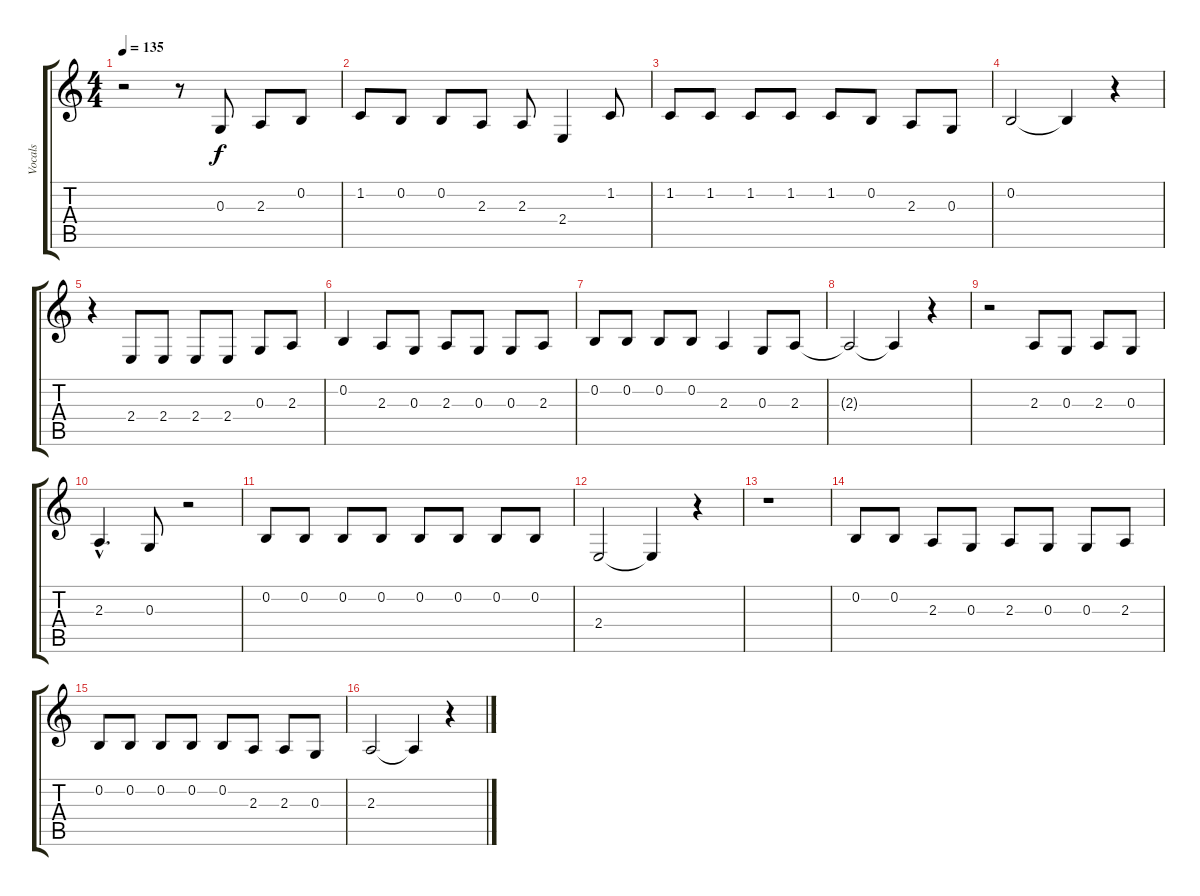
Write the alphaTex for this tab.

\track ("Vocals" "Vocals") {instrument clarinet}
\staff {score tabs}
\tuning (E4 B3 G3 D3 A2 E2) {hide}
\ts (4 4)
\tempo 135
\clef g2
\ks c
r.2{dy f} r.8 0.3.8 2.3.8 0.2.8 |
1.2.8 0.2.8 0.2.8 2.3.8 2.3.8 2.4.4 1.2.8 |
1.2.8 1.2.8 1.2.8 1.2.8 1.2.8 0.2.8 2.3.8 0.3.8 |
0.2.2 0.2{t}.4 r.4 |
r.4 2.4.8 2.4.8 2.4.8 2.4.8 0.3.8 2.3.8 |
0.2.4 2.3.8 0.3.8 2.3.8 0.3.8 0.3.8 2.3.8 |
0.2.8 0.2.8 0.2.8 0.2.8 2.3.4 0.3.8 2.3.8 |
2.3{t}.2 2.3{t}.4 r.4 |
r.2 2.3.8 0.3.8 2.3.8 0.3.8 |
2.3{hac}.4{d} 0.3.8 r.2 |
0.2.8 0.2.8 0.2.8 0.2.8 0.2.8 0.2.8 0.2.8 0.2.8 |
2.4.2 2.4{t}.4 r.4 |
r.1 |
0.2.8 0.2.8 2.3.8 0.3.8 2.3.8 0.3.8 0.3.8 2.3.8 |
0.2.8 0.2.8 0.2.8 0.2.8 0.2.8 2.3.8 2.3.8 0.3.8 |
2.3.2 2.3{t}.4 r.4
